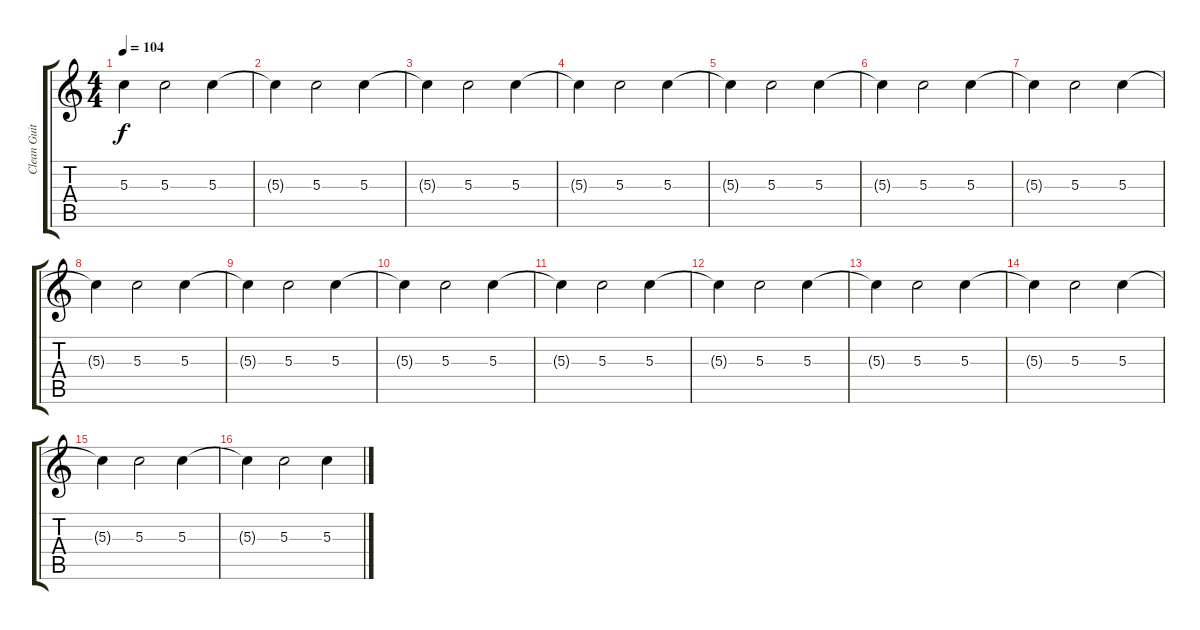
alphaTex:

\track ("Clean Guitar" "Clean Guit") {instrument electricguitarmuted}
\staff {score tabs}
\tuning (E4 B3 G3 D3 A2 E2) {hide}
\ts (4 4)
\tempo 104
\clef g2
\ks c
5.3{t}.4{dy f} 5.3.2 5.3.4 |
5.3{t}.4 5.3.2 5.3.4 |
5.3{t}.4 5.3.2 5.3.4 |
5.3{t}.4 5.3.2 5.3.4 |
5.3{t}.4 5.3.2 5.3.4 |
5.3{t}.4 5.3.2 5.3.4 |
5.3{t}.4 5.3.2 5.3.4 |
5.3{t}.4 5.3.2 5.3.4 |
5.3{t}.4 5.3.2 5.3.4 |
5.3{t}.4 5.3.2 5.3.4 |
5.3{t}.4 5.3.2 5.3.4 |
5.3{t}.4 5.3.2 5.3.4 |
5.3{t}.4 5.3.2 5.3.4 |
5.3{t}.4 5.3.2 5.3.4 |
5.3{t}.4 5.3.2 5.3.4 |
5.3{t}.4 5.3.2 5.3.4
